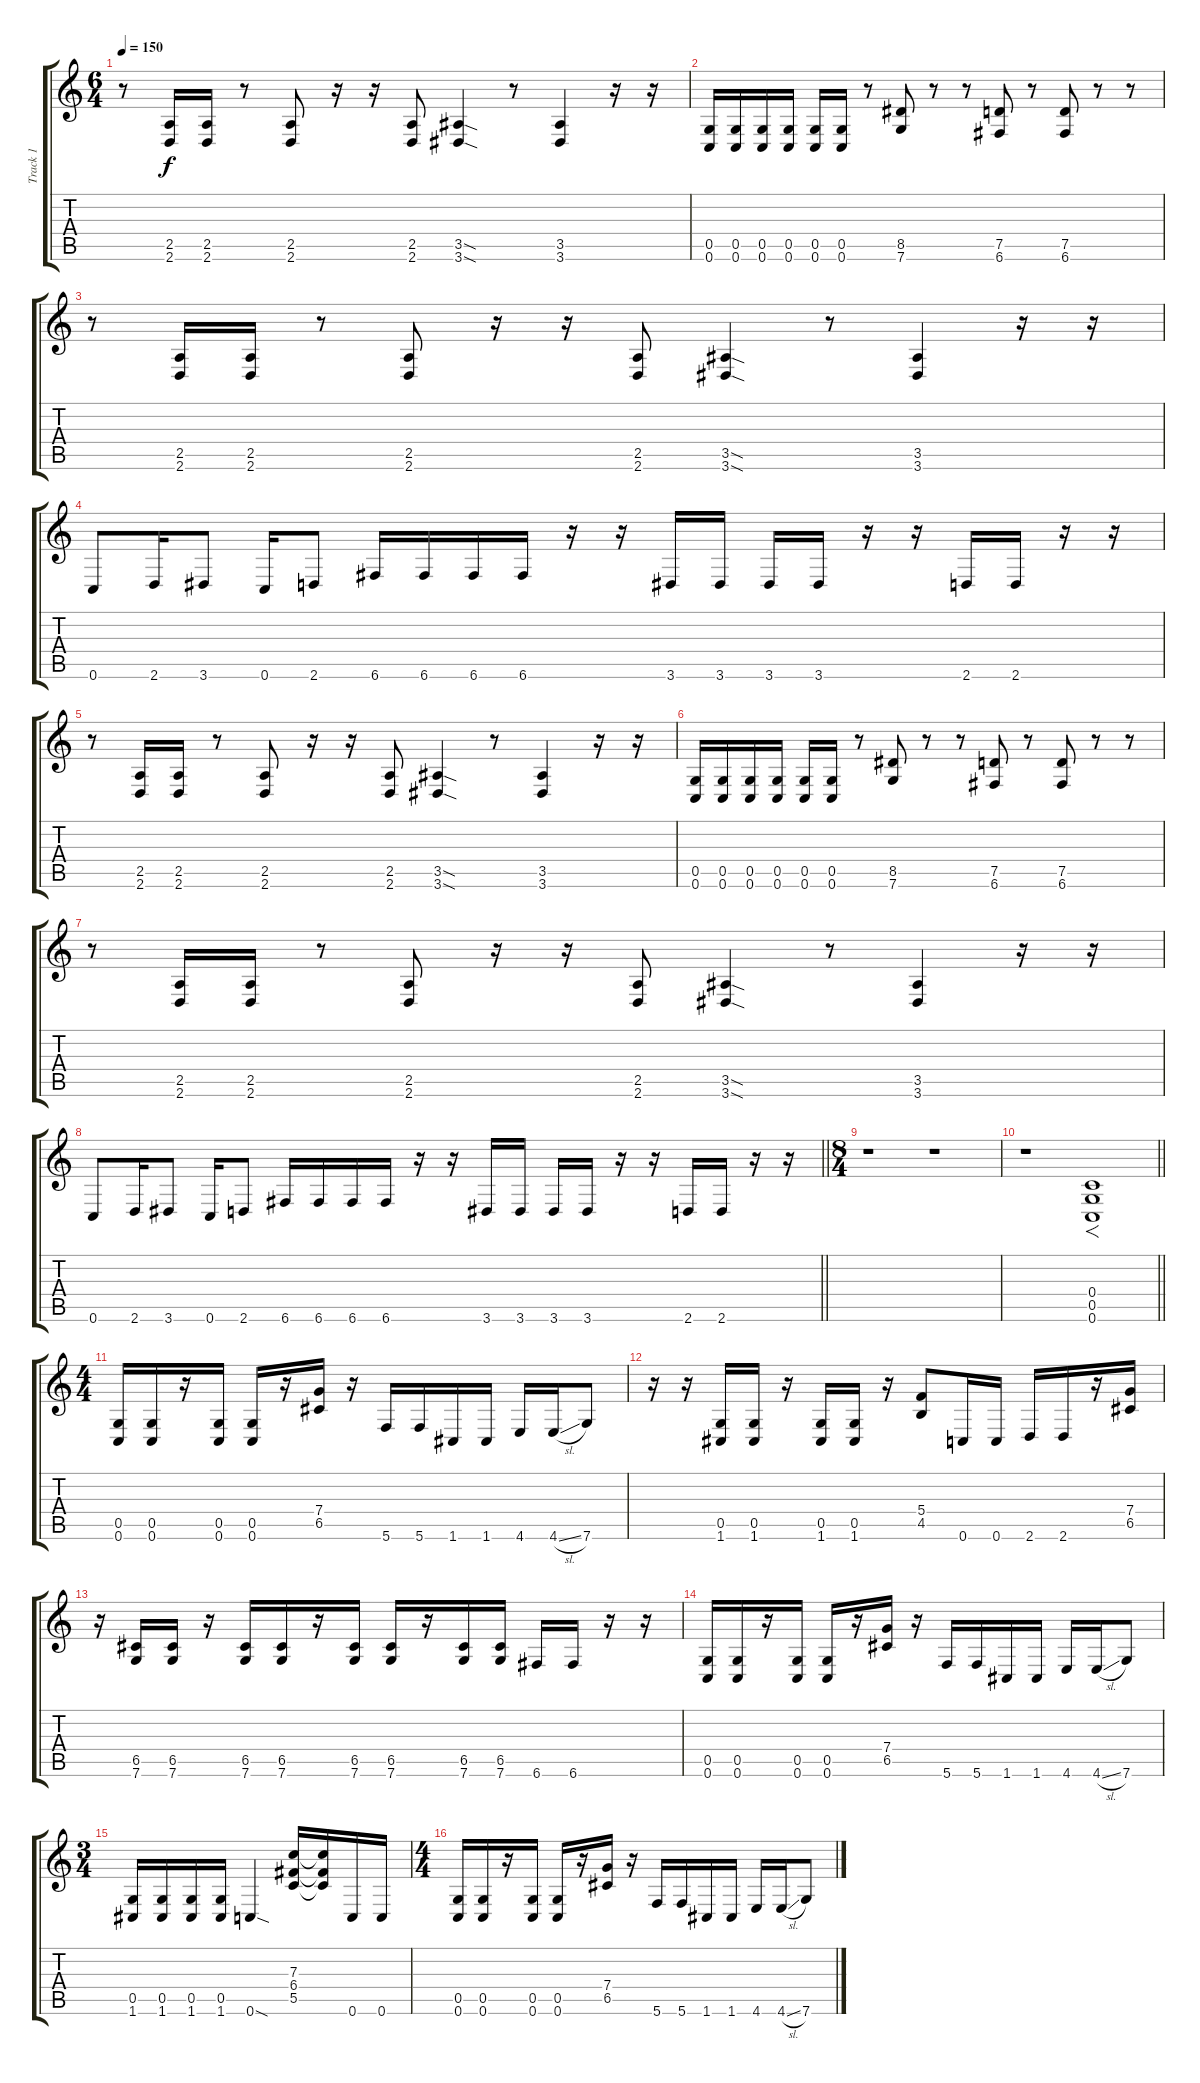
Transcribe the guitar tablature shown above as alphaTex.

\track ("Track 1" "Track 1") {instrument distortionguitar}
\staff {score tabs}
\tuning (D4 A3 F3 C3 G2 C2) {hide}
\ts (6 4)
\tempo 150
\clef g2
\ks c
r.8{dy f} (2.5 2.6).16 (2.5 2.6).16 r.8 (2.5 2.6).8 r.16 r.16 (2.5 2.6).8 (3.5{sod} 3.6{sod}).4 r.8 (3.5 3.6).4 r.16 r.16 |
(0.5 0.6).16 (0.5 0.6).16 (0.5 0.6).16 (0.5 0.6).16 (0.5 0.6).16 (0.5 0.6).16 r.8 (8.5 7.6).8 r.8 r.8 (7.5 6.6).8 r.8 (7.5 6.6).8 r.8 r.8 |
r.8 (2.5 2.6).16 (2.5 2.6).16 r.8 (2.5 2.6).8 r.16 r.16 (2.5 2.6).8 (3.5{sod} 3.6{sod}).4 r.8 (3.5 3.6).4 r.16 r.16 |
0.6.8 2.6.16 3.6.8 0.6.16 2.6.8 6.6.16 6.6.16 6.6.16 6.6.16 r.16 r.16 3.6.16 3.6.16 3.6.16 3.6.16 r.16 r.16 2.6.16 2.6.16 r.16 r.16 |
r.8 (2.5 2.6).16 (2.5 2.6).16 r.8 (2.5 2.6).8 r.16 r.16 (2.5 2.6).8 (3.5{sod} 3.6{sod}).4 r.8 (3.5 3.6).4 r.16 r.16 |
(0.5 0.6).16 (0.5 0.6).16 (0.5 0.6).16 (0.5 0.6).16 (0.5 0.6).16 (0.5 0.6).16 r.8 (8.5 7.6).8 r.8 r.8 (7.5 6.6).8 r.8 (7.5 6.6).8 r.8 r.8 |
r.8 (2.5 2.6).16 (2.5 2.6).16 r.8 (2.5 2.6).8 r.16 r.16 (2.5 2.6).8 (3.5{sod} 3.6{sod}).4 r.8 (3.5 3.6).4 r.16 r.16 |
\barLineRight lightlight
0.6.8 2.6.16 3.6.8 0.6.16 2.6.8 6.6.16 6.6.16 6.6.16 6.6.16 r.16 r.16 3.6.16 3.6.16 3.6.16 3.6.16 r.16 r.16 2.6.16 2.6.16 r.16 r.16 |
\ts (8 4)
r.1 r.1 |
\barLineRight lightlight
r.1 (0.4 0.5 0.6).1{f} |
\ts (4 4)
(0.5 0.6).16 (0.5 0.6).16 r.16 (0.5 0.6).16 (0.5 0.6).16 r.16 (7.4 6.5).16 r.16 5.6.16 5.6.16 1.6.16 1.6.16 4.6.16 4.6{sl}.16 7.6.8 |
r.16 r.16 (0.5 1.6).16 (0.5 1.6).16 r.16 (0.5 1.6).16 (0.5 1.6).16 r.16 (5.4 4.5).8 0.6.16 0.6.16 2.6.16 2.6.16 r.16 (7.4 6.5).16 |
r.16 (6.5 7.6).16 (6.5 7.6).16 r.16 (6.5 7.6).16 (6.5 7.6).16 r.16 (6.5 7.6).16 (6.5 7.6).16 r.16 (6.5 7.6).16 (6.5 7.6).16 6.6.16 6.6.16 r.16 r.16 |
(0.5 0.6).16 (0.5 0.6).16 r.16 (0.5 0.6).16 (0.5 0.6).16 r.16 (7.4 6.5).16 r.16 5.6.16 5.6.16 1.6.16 1.6.16 4.6.16 4.6{sl}.16 7.6.8 |
\ts (3 4)
(0.5 1.6).16 (0.5 1.6).16 (0.5 1.6).16 (0.5 1.6).16 0.6{sod}.4 (7.3 6.4 5.5).16 (7.3{t} 6.4{t} 5.5{t}).16 0.6.16 0.6.16 |
\ts (4 4)
(0.5 0.6).16 (0.5 0.6).16 r.16 (0.5 0.6).16 (0.5 0.6).16 r.16 (7.4 6.5).16 r.16 5.6.16 5.6.16 1.6.16 1.6.16 4.6.16 4.6{sl}.16 7.6.8
